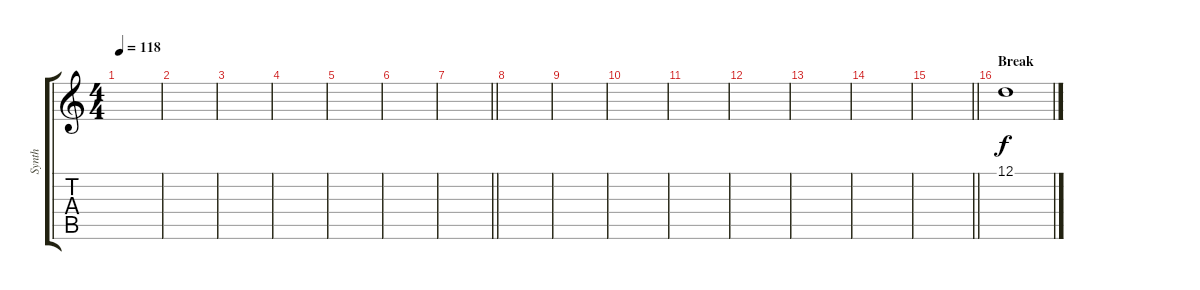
\track ("Synth" "Synth") {instrument acousticgrandpiano}
\staff {score tabs}
\tuning (D4 A3 F3 C3 G2 D2) {hide}
\ts (4 4)
\tempo 118
\clef g2
\ks c
|
|
|
|
|
|
\barLineRight lightlight
|
|
|
|
|
|
|
|
\barLineRight lightlight
|
\section ("" "Break")
12.1.1
